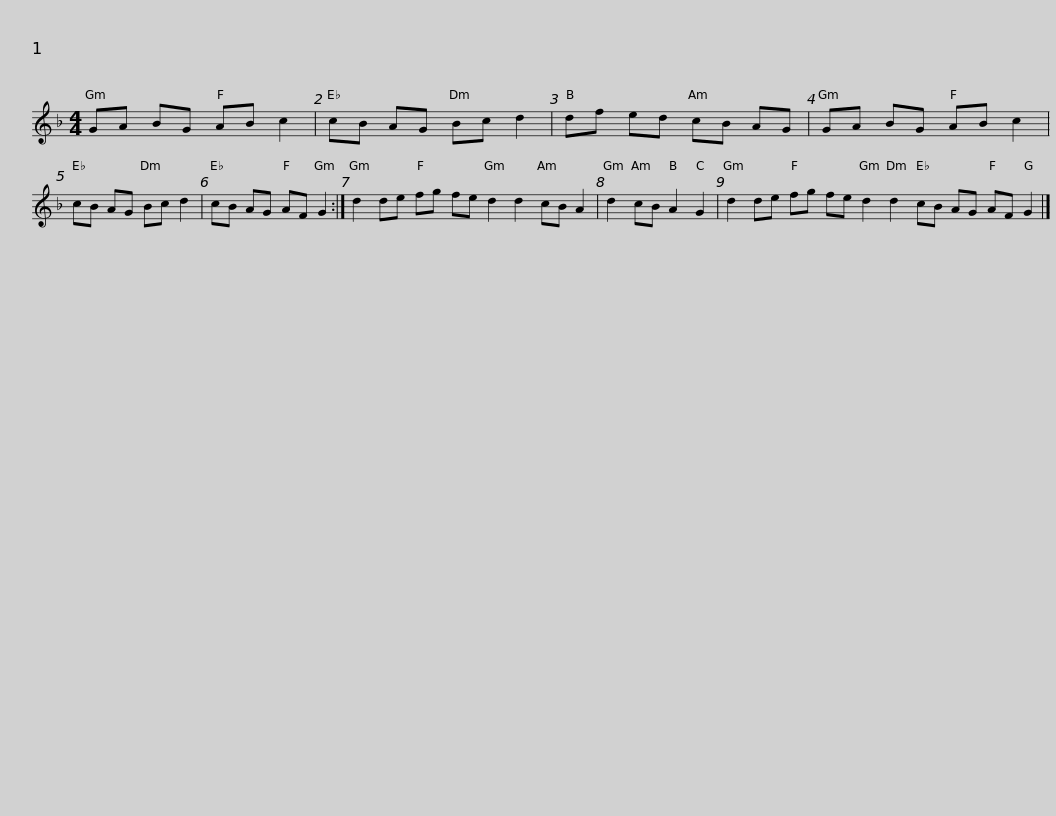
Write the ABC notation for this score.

X:1
L:1/8
M:4/4
I:linebreak $
K:F
V:1 treble
V:1
 GA BG AB c2 | cB AG Bc d2 | df ed cB AG | GA BG AB c2 | cB AG Bc d2 | %5
 cB AG AF G2 :|$ d2 de fg fe d2 d2 cB A2 | d2 cB A2 G2 | d2 de fg fe d2 d2 cB AG AF G2 |] %9
